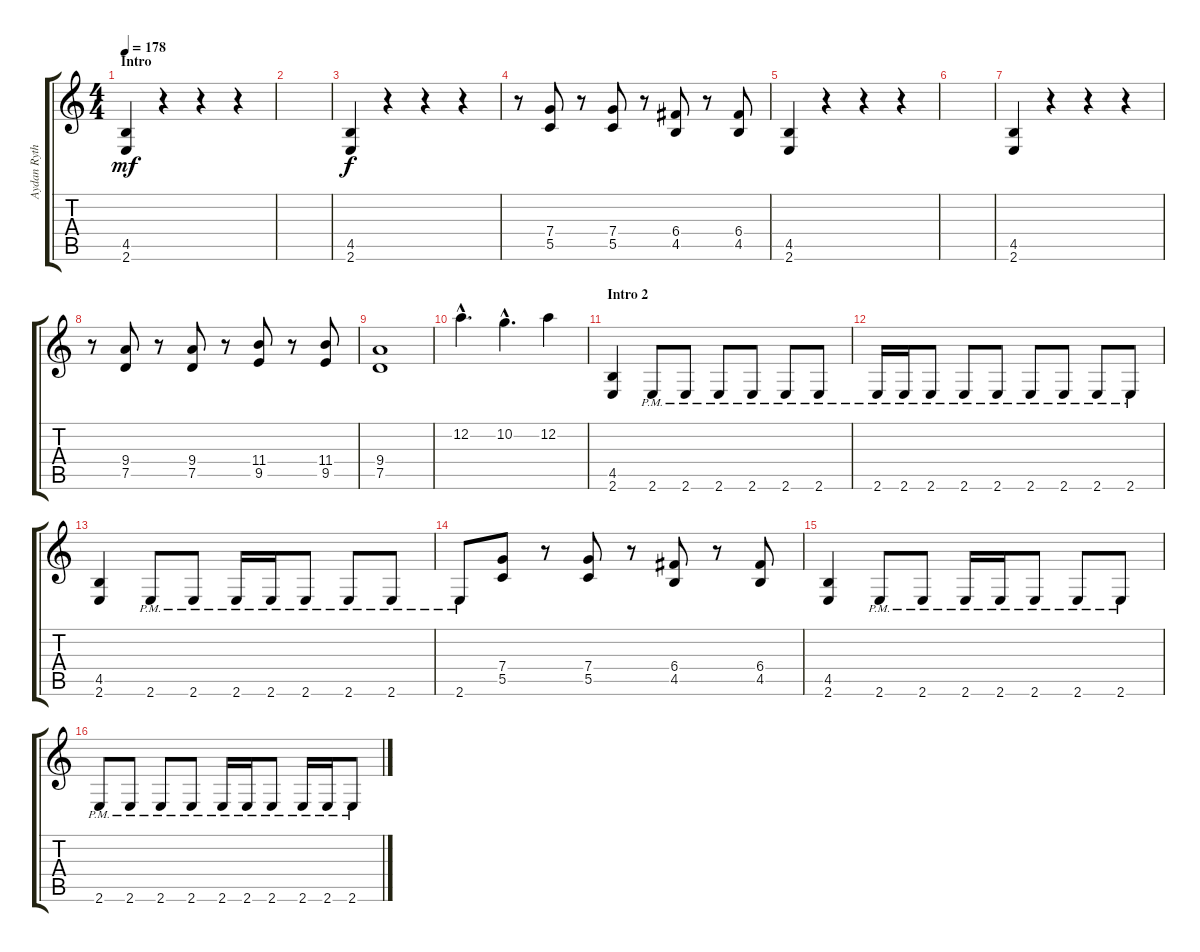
\track ("Aydan Rythm" "Aydan Ryth") {instrument distortionguitar}
\staff {score tabs}
\tuning (D4 A3 F3 C3 G2 D2) {hide}
\ts (4 4)
\section ("" "Intro")
\tempo 178
\clef g2
\ks c
(4.5 2.6).4{dy mf instrument distortionguitar} r.4 r.4 r.4 |
|
(4.5 2.6).4{dy f} r.4 r.4 r.4 |
r.8 (7.4 5.5).8 r.8 (7.4 5.5).8 r.8 (6.4 4.5).8 r.8 (6.4 4.5).8 |
(4.5 2.6).4 r.4 r.4 r.4 |
|
(4.5 2.6).4 r.4 r.4 r.4 |
r.8 (9.4 7.5).8 r.8 (9.4 7.5).8 r.8 (11.4 9.5).8 r.8 (11.4 9.5).8 |
(9.4 7.5).1 |
12.2{hac}.4{d} 10.2{hac}.4{d} 12.2.4 |
\section ("" "Intro 2")
(4.5 2.6).4 2.6{pm}.8 2.6{pm}.8 2.6{pm}.8 2.6{pm}.8 2.6{pm}.8 2.6{pm}.8 |
2.6{pm}.16 2.6{pm}.16 2.6{pm}.8 2.6{pm}.8 2.6{pm}.8 2.6{pm}.8 2.6{pm}.8 2.6{pm}.8 2.6{pm}.8 |
(4.5 2.6).4 2.6{pm}.8 2.6{pm}.8 2.6{pm}.16 2.6{pm}.16 2.6{pm}.8 2.6{pm}.8 2.6{pm}.8 |
2.6{pm}.8 (7.4 5.5).8 r.8 (7.4 5.5).8 r.8 (6.4 4.5).8 r.8 (6.4 4.5).8 |
(4.5 2.6).4 2.6{pm}.8 2.6{pm}.8 2.6{pm}.16 2.6{pm}.16 2.6{pm}.8 2.6{pm}.8 2.6{pm}.8 |
2.6{pm}.8 2.6{pm}.8 2.6{pm}.8 2.6{pm}.8 2.6{pm}.16 2.6{pm}.16 2.6{pm}.8 2.6{pm}.16 2.6{pm}.16 2.6{pm}.8
